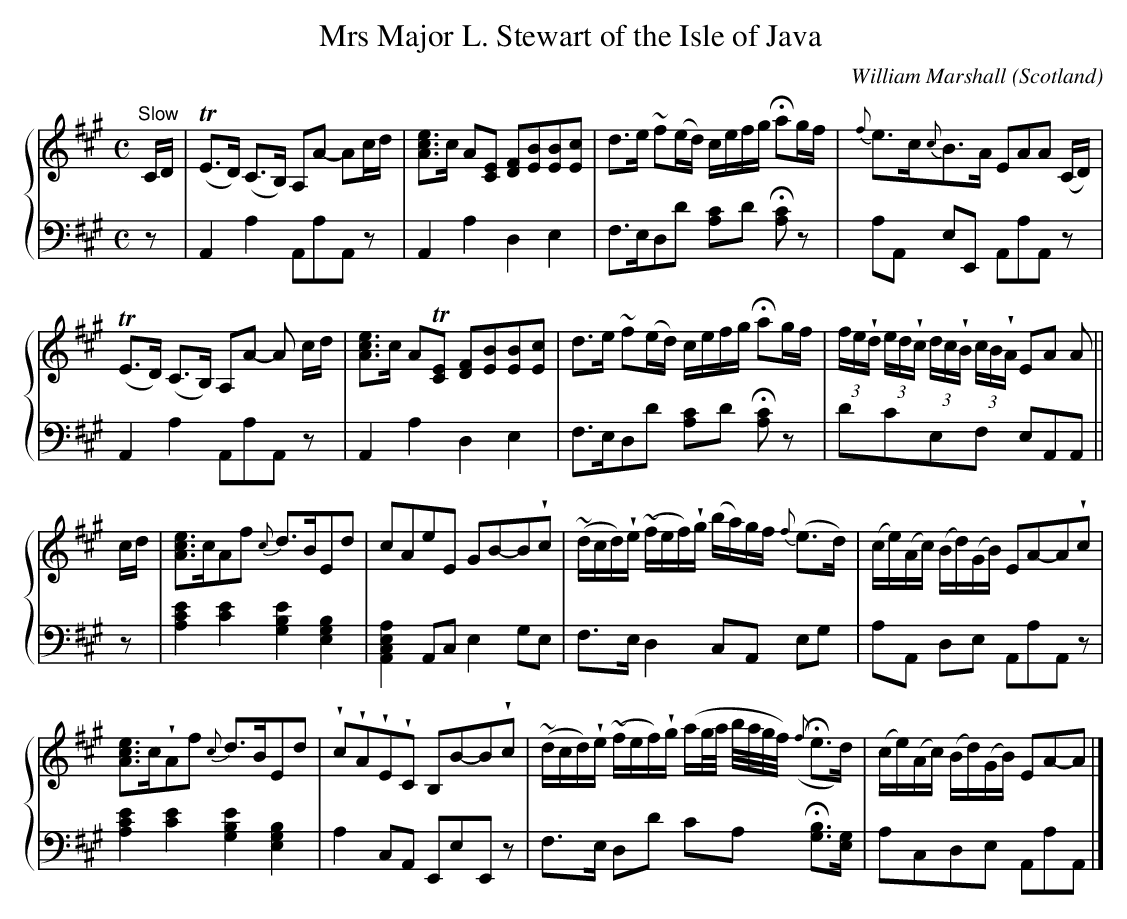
X:1
T:Mrs Major L. Stewart of the Isle of Java
C:William Marshall
L:1/8
M:C
O:Scotland
K:A major
%%staves {1 2}
V:1
"^Slow"
C/D/ | \
(!trill!E>D) (C>B,) A,A- Ac/d/ | [Ace]>c A[CE] [DF][EB][EB][Ec] | \
d>e ~f(e/d/) c/e/f/g/ !fermata!ag/f/ | {f}e>c{c}B>A EAA (C/D/) |
(!trill!E>D) (C>B,) A,A- A c/d/ | [Ace]>c A!trill![CE] [DF][EB][EB][Ec] | \
d>e ~f(e/d/) c/e/f/g/ !fermata!ag/f/ | (3f/e/!wedge!d/ (3e/d/!wedge!c/ (3d/c/!wedge!B/ (3c/B/!wedge!A/ EA A ||
c/d/ | \
[Ace]>cAf {c}d>BEd | cAeE GB-B!wedge!c | \
(~d/c/d/)!wedge!e/ (~f/e/f/)!wedge!g/ (b/a/)g/f/ {f}(e>d) | (c/e/)(A/c/) (B/d/)(G/B/) EA-A!wedge!c |
[Ace]>c!wedge!Af {c}d>BEd | !wedge!c!wedge!A!wedge!E!wedge!C B,B-B!wedge!c | \
(~d/c/d/)!wedge!e/ (~f/e/f/)!wedge!g/ (a/g//a// b//a//g//f//) ({f}!fermata!e>d) | (c/e/)(A/c/) (B/d/)(G/B/) EA-A |]
V:2 clef=bass octave=-2
z | \
A2a2AaAz | A2a2d2e2 | f>edd' [ac']d' !fermata![ac']z | aA eE AaAz  | \
A2a2AaAz | A2a2d2e2 | f>edd' [ac']d' !fermata![ac']z | d'c'ef eAA || \
z | \
[ac'e']2 [c'e']2 [gbe']2 [egb]2 | [Acea]2 Ac e2 ge | f>e d2 cA eg | aA de AaAz | \
[ac'e']2 [c'e']2 [gbe']2 [egb]2 | a2 cA EeEz | f>e dd' c'a !fermata![gb]>[eg] | acde AaA |]
